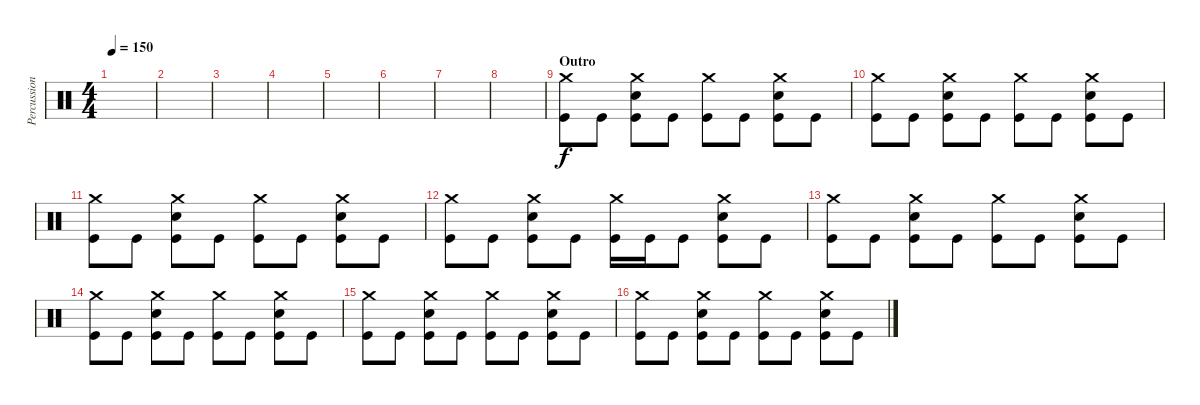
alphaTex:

\track ("Percussion" "Percussion") {instrument percussion}
\staff {score}
\articulation defaults
\ts (4 4)
\tempo 150
\clef neutral
\ks c
|
|
|
|
|
|
|
|
\section ("" "Outro")
("Crash medium (hit)" "Kick (hit)").8 "Kick (hit)".8 ("Crash medium (hit)" "Electric Snare (hit)" "Kick (hit)").8 "Kick (hit)".8 ("Crash medium (hit)" "Kick (hit)").8 "Kick (hit)".8 ("Crash medium (hit)" "Electric Snare (hit)" "Kick (hit)").8 "Kick (hit)".8 |
("Crash medium (hit)" "Kick (hit)").8 "Kick (hit)".8 ("Crash medium (hit)" "Electric Snare (hit)" "Kick (hit)").8 "Kick (hit)".8 ("Crash medium (hit)" "Kick (hit)").8 "Kick (hit)".8 ("Crash medium (hit)" "Electric Snare (hit)" "Kick (hit)").8 "Kick (hit)".8 |
("Crash medium (hit)" "Kick (hit)").8 "Kick (hit)".8 ("Crash medium (hit)" "Electric Snare (hit)" "Kick (hit)").8 "Kick (hit)".8 ("Crash medium (hit)" "Kick (hit)").8 "Kick (hit)".8 ("Crash medium (hit)" "Electric Snare (hit)" "Kick (hit)").8 "Kick (hit)".8 |
("Crash medium (hit)" "Kick (hit)").8 "Kick (hit)".8 ("Crash medium (hit)" "Electric Snare (hit)" "Kick (hit)").8 "Kick (hit)".8 ("Crash medium (hit)" "Kick (hit)").16 "Kick (hit)".16 "Kick (hit)".8 ("Crash medium (hit)" "Electric Snare (hit)" "Kick (hit)").8 "Kick (hit)".8 |
("Crash medium (hit)" "Kick (hit)").8 "Kick (hit)".8 ("Crash medium (hit)" "Electric Snare (hit)" "Kick (hit)").8 "Kick (hit)".8 ("Crash medium (hit)" "Kick (hit)").8 "Kick (hit)".8 ("Crash medium (hit)" "Electric Snare (hit)" "Kick (hit)").8 "Kick (hit)".8 |
("Crash medium (hit)" "Kick (hit)").8 "Kick (hit)".8 ("Crash medium (hit)" "Electric Snare (hit)" "Kick (hit)").8 "Kick (hit)".8 ("Crash medium (hit)" "Kick (hit)").8 "Kick (hit)".8 ("Crash medium (hit)" "Electric Snare (hit)" "Kick (hit)").8 "Kick (hit)".8 |
("Crash medium (hit)" "Kick (hit)").8 "Kick (hit)".8 ("Crash medium (hit)" "Electric Snare (hit)" "Kick (hit)").8 "Kick (hit)".8 ("Crash medium (hit)" "Kick (hit)").8 "Kick (hit)".8 ("Crash medium (hit)" "Electric Snare (hit)" "Kick (hit)").8 "Kick (hit)".8 |
("Crash medium (hit)" "Kick (hit)").8 "Kick (hit)".8 ("Crash medium (hit)" "Electric Snare (hit)" "Kick (hit)").8 "Kick (hit)".8 ("Crash medium (hit)" "Kick (hit)").8 "Kick (hit)".8 ("Crash medium (hit)" "Electric Snare (hit)" "Kick (hit)").8 "Kick (hit)".8
